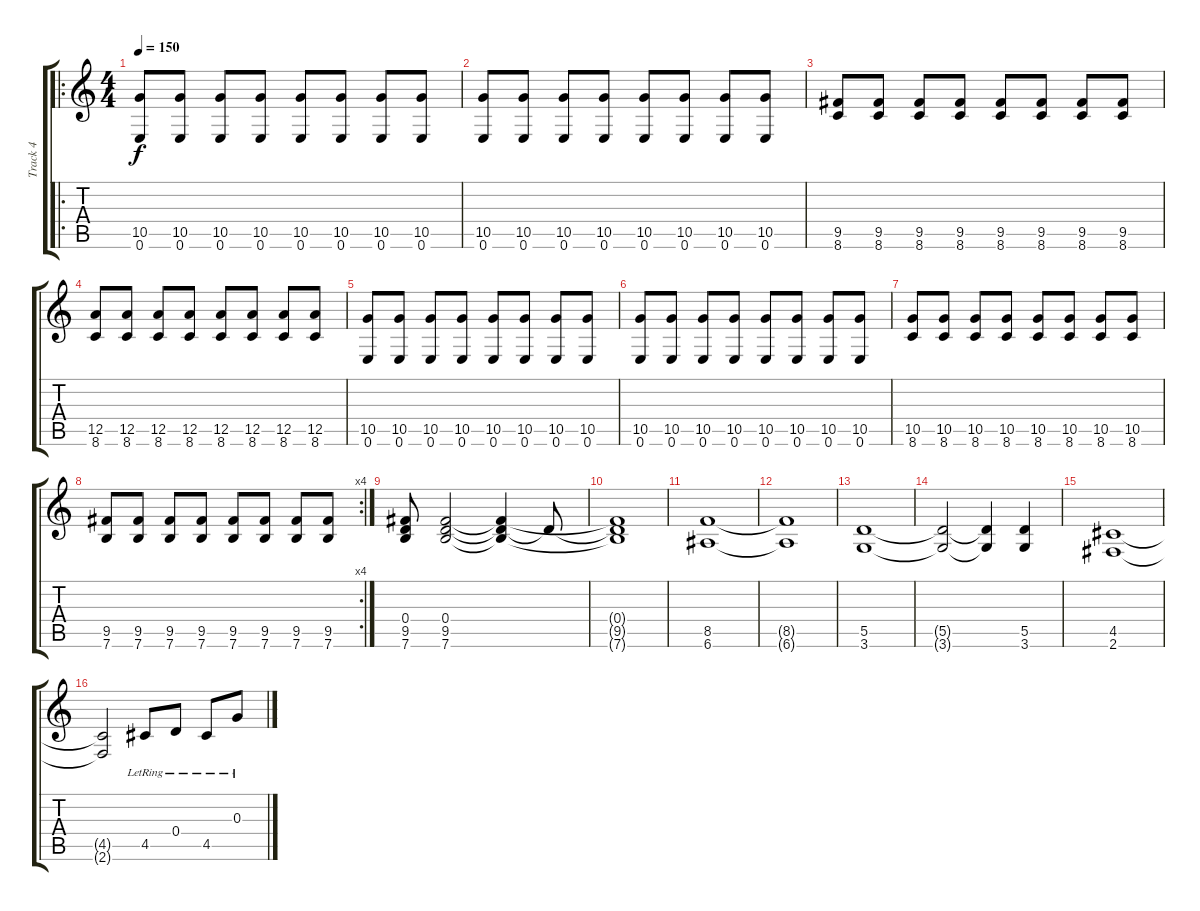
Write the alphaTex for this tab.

\track ("Track 4" "Track 4") {instrument overdrivenguitar}
\staff {score tabs}
\tuning (E4 B3 G3 D3 A2 E2) {hide}
\ro
\ts (4 4)
\tempo 150
\clef g2
\ks c
(10.5 0.6).8{dy f} (10.5 0.6).8 (10.5 0.6).8 (10.5 0.6).8 (10.5 0.6).8 (10.5 0.6).8 (10.5 0.6).8 (10.5 0.6).8 |
(10.5 0.6).8 (10.5 0.6).8 (10.5 0.6).8 (10.5 0.6).8 (10.5 0.6).8 (10.5 0.6).8 (10.5 0.6).8 (10.5 0.6).8 |
(9.5 8.6).8 (9.5 8.6).8 (9.5 8.6).8 (9.5 8.6).8 (9.5 8.6).8 (9.5 8.6).8 (9.5 8.6).8 (9.5 8.6).8 |
(12.5 8.6).8 (12.5 8.6).8 (12.5 8.6).8 (12.5 8.6).8 (12.5 8.6).8 (12.5 8.6).8 (12.5 8.6).8 (12.5 8.6).8 |
(10.5 0.6).8 (10.5 0.6).8 (10.5 0.6).8 (10.5 0.6).8 (10.5 0.6).8 (10.5 0.6).8 (10.5 0.6).8 (10.5 0.6).8 |
(10.5 0.6).8 (10.5 0.6).8 (10.5 0.6).8 (10.5 0.6).8 (10.5 0.6).8 (10.5 0.6).8 (10.5 0.6).8 (10.5 0.6).8 |
(10.5 8.6).8 (10.5 8.6).8 (10.5 8.6).8 (10.5 8.6).8 (10.5 8.6).8 (10.5 8.6).8 (10.5 8.6).8 (10.5 8.6).8 |
\rc 4
(9.5 7.6).8 (9.5 7.6).8 (9.5 7.6).8 (9.5 7.6).8 (9.5 7.6).8 (9.5 7.6).8 (9.5 7.6).8 (9.5 7.6).8 |
(0.4 9.5 7.6).8 (0.4 9.5 7.6).2 (0.4{t} 9.5{t} 7.6{t}).4 0.4{t}.8 |
(0.4{t} 9.5{t} 7.6{t}).1 |
(8.5 6.6).1 |
(8.5{t} 6.6{t}).1 |
(5.5 3.6).1 |
(5.5{t} 3.6{t}).2 (5.5{t} 3.6{t}).4 (5.5 3.6).4 |
(4.5 2.6).1 |
(4.5{t} 2.6{t}).2 4.5{lr}.8 0.4{lr}.8 4.5{lr}.8 0.3{lr}.8
